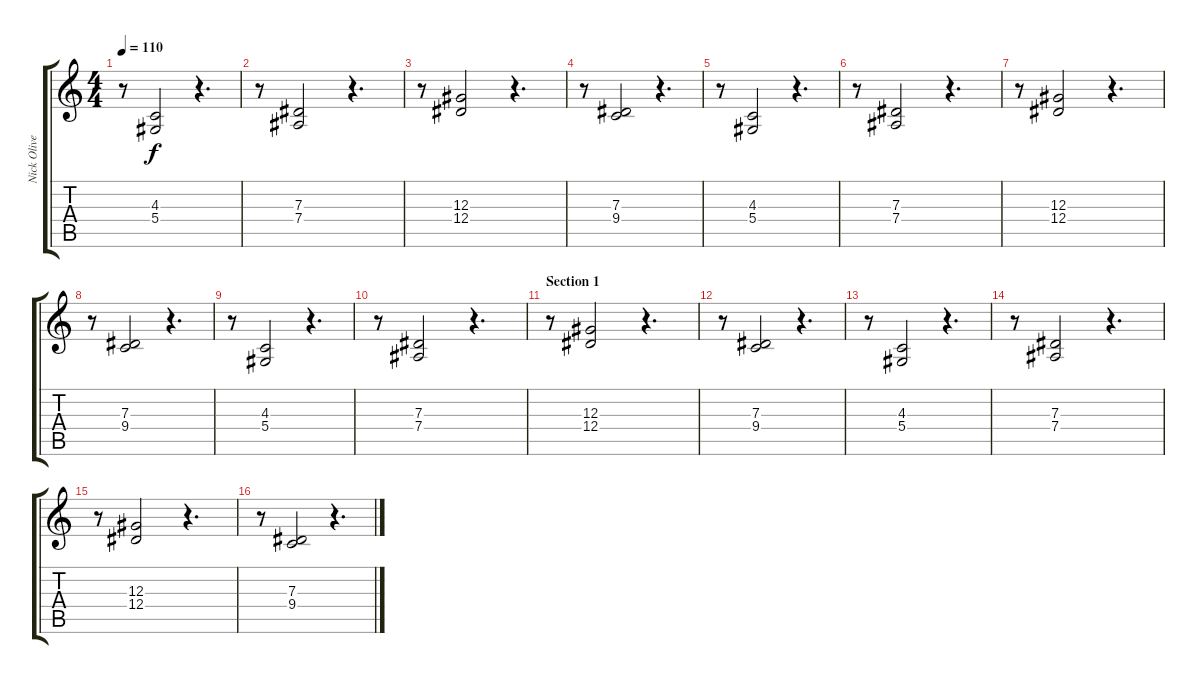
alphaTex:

\track ("Nick Oliveri (Vocals)" "Nick Olive") {instrument synthvoice}
\staff {score tabs}
\tuning (F4 C4 Ab3 Eb3 Bb2 F2) {hide}
\ts (4 4)
\tempo 110
\clef g2
\ks c
r.8{dy f} (4.3 5.4).2 r.4{d} |
r.8 (7.3 7.4).2 r.4{d} |
r.8 (12.3 12.4).2 r.4{d} |
r.8 (7.3 9.4).2 r.4{d} |
r.8 (4.3 5.4).2 r.4{d} |
r.8 (7.3 7.4).2{volume 14} r.4{d} |
r.8 (12.3 12.4).2{volume 14} r.4{d} |
r.8 (7.3 9.4).2 r.4{d} |
r.8 (4.3 5.4).2 r.4{d} |
r.8 (7.3 7.4).2{volume 14} r.4{d} |
\section ("" "Section 1")
r.8 (12.3 12.4).2{volume 13} r.4{d} |
r.8 (7.3 9.4).2{volume 12} r.4{d} |
r.8 (4.3 5.4).2 r.4{d} |
r.8 (7.3 7.4).2{volume 10} r.4{d} |
r.8 (12.3 12.4).2 r.4{d} |
r.8 (7.3 9.4).2 r.4{d}
